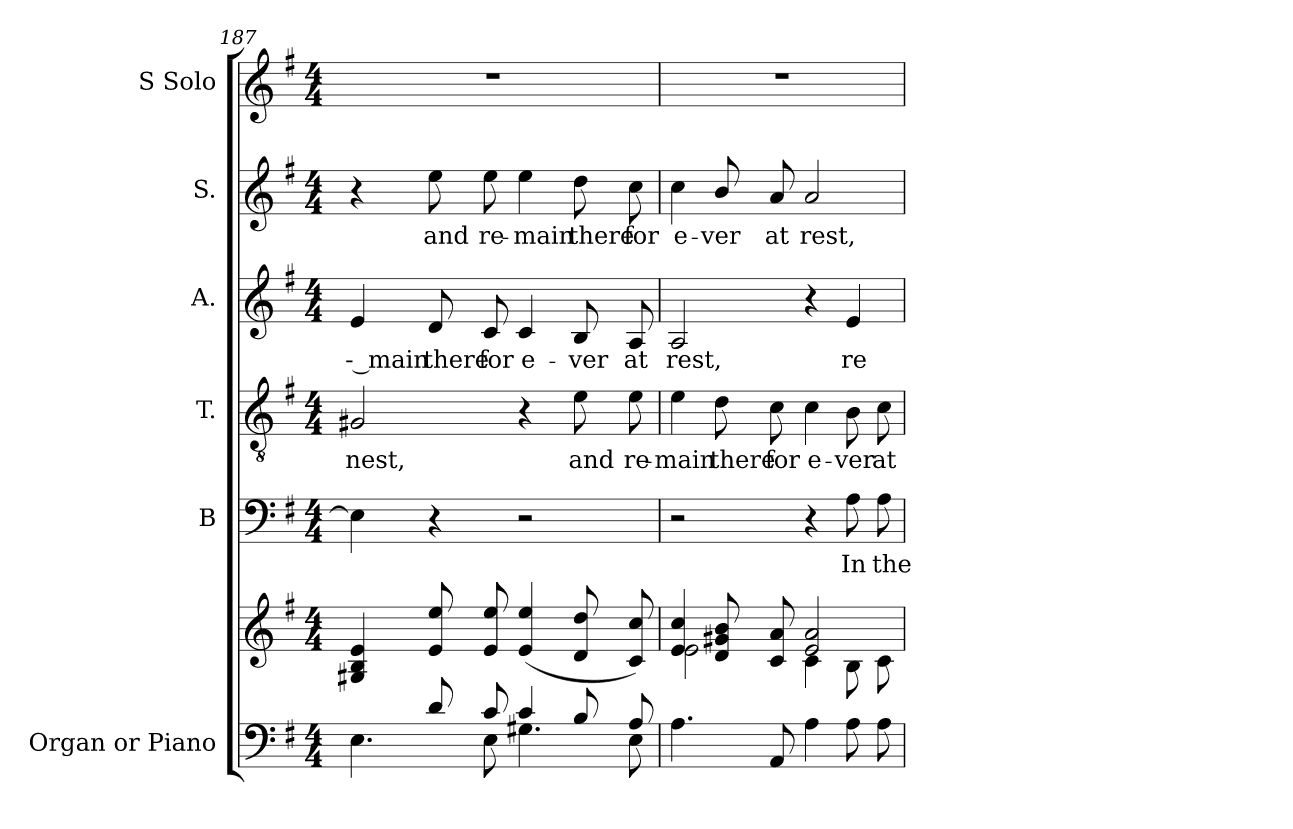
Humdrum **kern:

**kern	**kern	**kern	**text	**kern	**text	**kern	**text	**kern	**text	**kern
*part6	*part6	*part5	*part5	*part4	*part4	*part3	*part3	*part2	*part2	*part1
*staff7	*staff6	*staff5	*staff5	*staff4	*staff4	*staff3	*staff3	*staff2	*staff2	*staff1
*I"Organ or  Piano	*	*I"B	*	*I"T.	*	*I"A.	*	*I"S.	*	*I"S    Solo
*	*	*I'B.	*	*I'T.	*	*I'A.	*	*I'S.	*	*I'S.
*clefF4	*clefG2	*clefF4	*	*clefGv2	*	*clefG2	*	*clefG2	*	*clefG2
*	*	*	*	*ITrd7c12	*	*	*	*	*	*
*k[f#]	*k[f#]	*k[f#]	*	*k[f#]	*	*k[f#]	*	*k[f#]	*	*k[f#]
*G:	*G:	*G:	*	*G:	*	*G:	*	*G:	*	*G:
*M4/4	*M4/4	*M4/4	*	*M4/4	*	*M4/4	*	*M4/4	*	*M4/4
=187	=187	=187	=187	=187	=187	=187	=187	=187	=187	=187
*^	*	*	*	*	*	*	*	*	*	*
4ryy	4.E\	4G#X/ 4B/ 4e/	4E\]	.	2GG#X/	nest,	4e/	-- main	4r	.	1r
8d/	.	8e/ 8ee/	4r	.	.	.	8d/	there	8ee\	and	.
8c/	8E\	8e/ 8ee/	.	.	.	.	8c/	for	8ee\	re-	.
4c/	4.G#X\	(4e/ 4ee/	2r	.	4r	.	4c/	e-	4ee\	-main	.
8B/	.	8d/ 8dd/	.	.	8E\	and	8B/	-ver	8dd\	there	.
8A/	8E\	8c/ 8cc/)	.	.	8E\	re-	8A/	at	8cc\	for	.
*v	*v	*	*	*	*	*	*	*	*	*	*
=188	=188	=188	=188	=188	=188	=188	=188	=188	=188	=188
*	*^	*	*	*	*	*	*	*	*	*
4.A\	4e/ 4cc/	2e\	2r	.	4E\	-main	2A/	rest,	4cc\	e-	1r
.	8d/ 8g#X/ 8b/	.	.	.	8D\	there	.	.	8b/	-ver	.
8AA/	8c/ 8a/	.	.	.	8C\	for	.	.	8a/	at	.
4A\	2e/ 2a/	4c\	4r	.	4C\	e-	4r	.	2a/	rest,	.
8A\	.	8B\	8A\	In	8BB\	-ver	4e/	re-	.	.	.
8A\	.	8c\	8A\	the	8C\	at	.	.	.	.	.
*	*v	*v	*	*	*	*	*	*	*	*	*
=	=	=	=	=	=	=	=	=	=	=
*-	*-	*-	*-	*-	*-	*-	*-	*-	*-	*-
